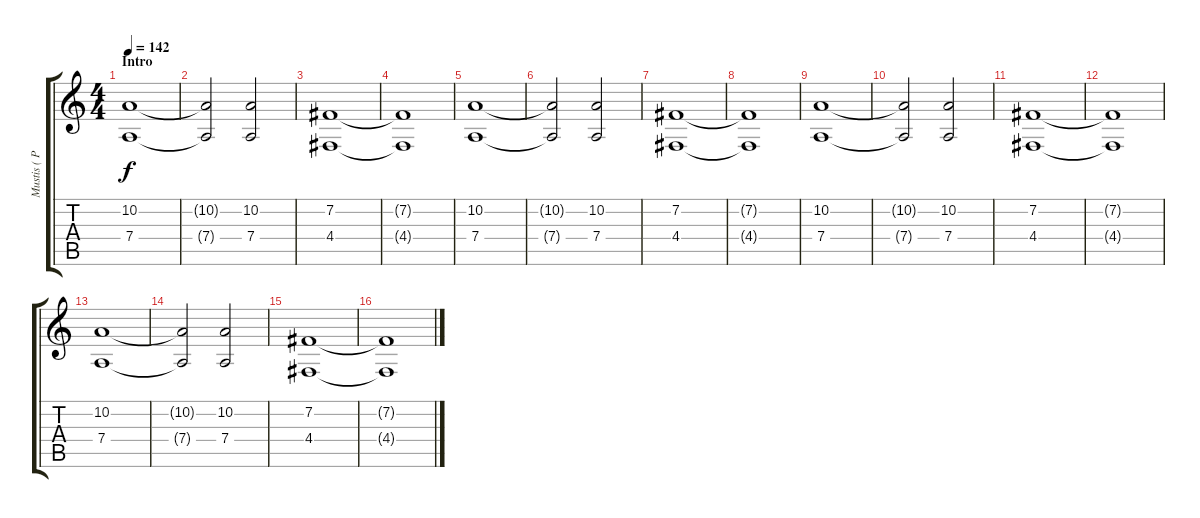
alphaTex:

\track ("Mustis ( Pad 1)" "Mustis ( P") {instrument stringensemble1}
\staff {score tabs}
\tuning (E4 B3 G3 D3 A2 E2) {hide}
\ts (4 4)
\section ("" "Intro")
\tempo 142
\clef g2
\ks c
(10.2 7.4).1{dy f instrument stringensemble1} |
(10.2{t} 7.4{t}).2 (10.2 7.4).2 |
(7.2 4.4).1 |
(7.2{t} 4.4{t}).1 |
(10.2 7.4).1 |
(10.2{t} 7.4{t}).2 (10.2 7.4).2 |
(7.2 4.4).1 |
(7.2{t} 4.4{t}).1 |
(10.2 7.4).1 |
(10.2{t} 7.4{t}).2 (10.2 7.4).2 |
(7.2 4.4).1 |
(7.2{t} 4.4{t}).1 |
(10.2 7.4).1 |
(10.2{t} 7.4{t}).2 (10.2 7.4).2 |
(7.2 4.4).1 |
(7.2{t} 4.4{t}).1
